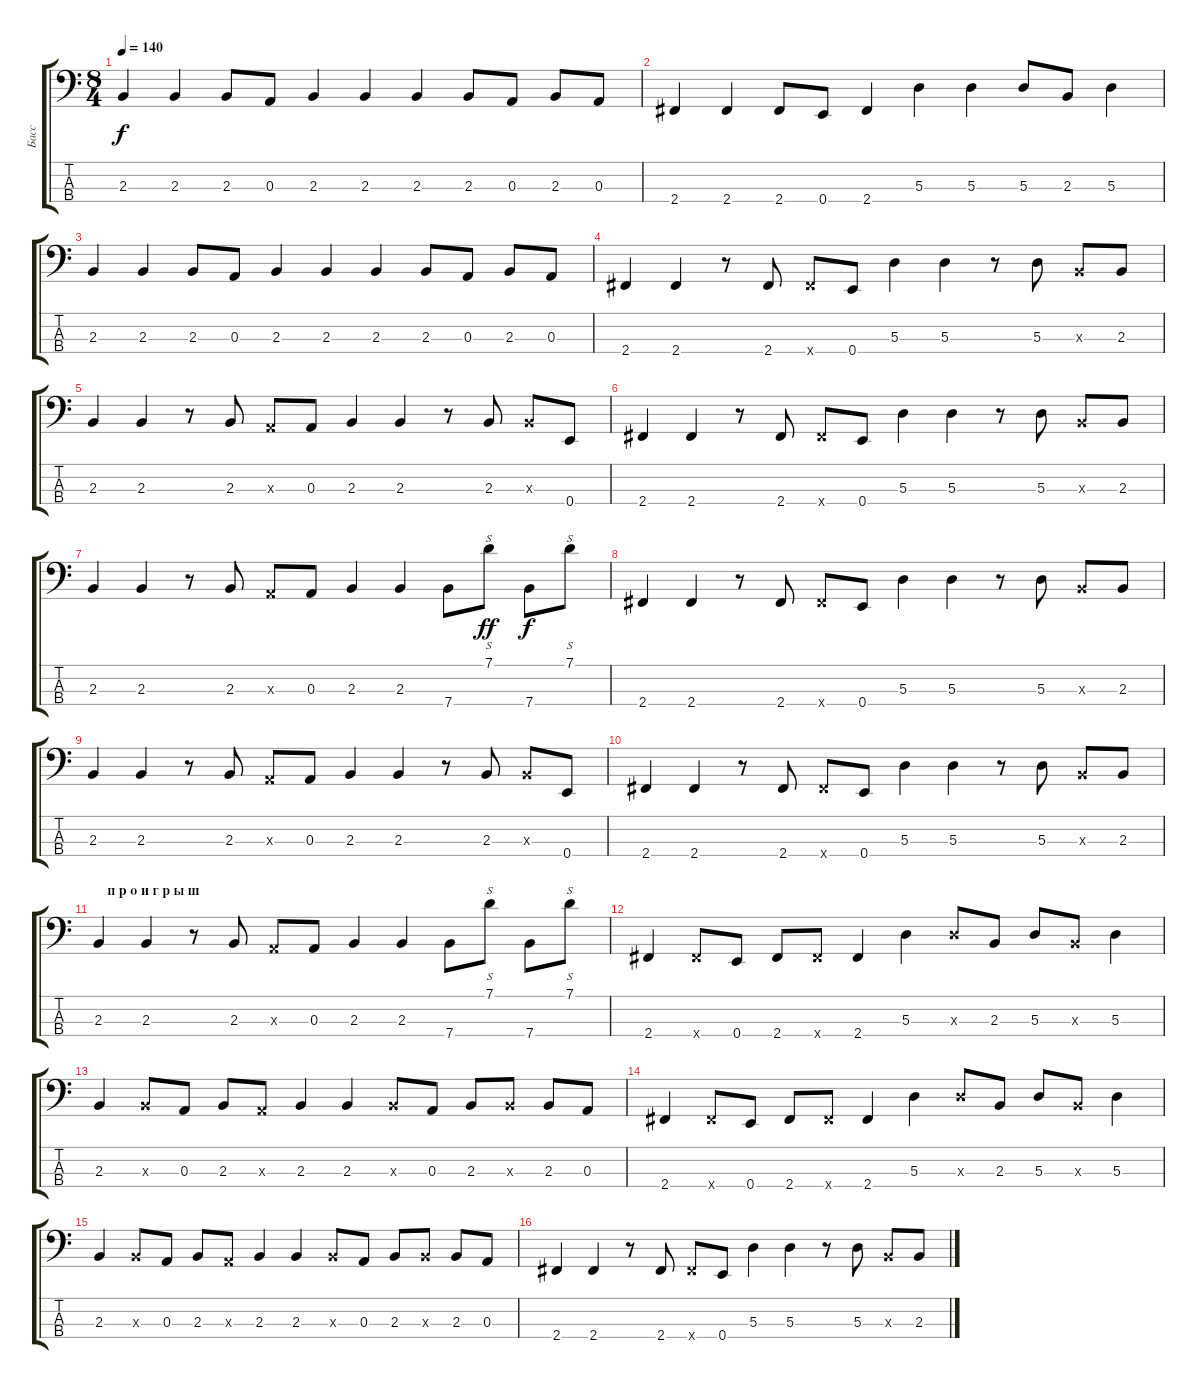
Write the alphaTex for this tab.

\track ("Басс" "Басс") {instrument electricbassfinger}
\staff {score tabs}
\tuning (G2 D2 A1 E1) {hide}
\ts (8 4)
\tempo 140
\clef f4
\ks c
2.3.4{dy f} 2.3.4 2.3.8 0.3.8 2.3.4 2.3.4 2.3.4 2.3.8 0.3.8 2.3.8 0.3.8 |
2.4.4 2.4.4 2.4.8 0.4.8 2.4.4 5.3.4 5.3.4 5.3.8 2.3.8 5.3.4 |
2.3.4 2.3.4 2.3.8 0.3.8 2.3.4 2.3.4 2.3.4 2.3.8 0.3.8 2.3.8 0.3.8 |
2.4.4 2.4.4 r.8 2.4.8 2.4{x}.8 0.4.8 5.3.4 5.3.4 r.8 5.3.8 2.3{x}.8 2.3.8 |
2.3.4 2.3.4 r.8 2.3.8 0.3{x}.8 0.3.8 2.3.4 2.3.4 r.8 2.3.8 2.3{x}.8 0.4.8 |
2.4.4 2.4.4 r.8 2.4.8 2.4{x}.8 0.4.8 5.3.4 5.3.4 r.8 5.3.8 2.3{x}.8 2.3.8 |
2.3.4 2.3.4 r.8 2.3.8 0.3{x}.8 0.3.8 2.3.4 2.3.4 7.4.8 7.1.8{s dy ff} 7.4.8{dy f} 7.1.8{s} |
2.4.4 2.4.4 r.8 2.4.8 2.4{x}.8 0.4.8 5.3.4 5.3.4 r.8 5.3.8 2.3{x}.8 2.3.8 |
2.3.4 2.3.4 r.8 2.3.8 0.3{x}.8 0.3.8 2.3.4 2.3.4 r.8 2.3.8 2.3{x}.8 0.4.8 |
2.4.4 2.4.4 r.8 2.4.8 2.4{x}.8 0.4.8 5.3.4 5.3.4 r.8 5.3.8 2.3{x}.8 2.3.8 |
\section ("" "    п р о и г р ы ш")
2.3.4 2.3.4 r.8 2.3.8 0.3{x}.8 0.3.8 2.3.4 2.3.4 7.4.8 7.1.8{s} 7.4.8 7.1.8{s} |
2.4.4 2.4{x}.8 0.4.8 2.4.8 2.4{x}.8 2.4.4 5.3.4 5.3{x}.8 2.3.8 5.3.8 2.3{x}.8 5.3.4 |
2.3.4 2.3{x}.8 0.3.8 2.3.8 0.3{x}.8 2.3.4 2.3.4 2.3{x}.8 0.3.8 2.3.8 2.3{x}.8 2.3.8 0.3.8 |
2.4.4 2.4{x}.8 0.4.8 2.4.8 2.4{x}.8 2.4.4 5.3.4 5.3{x}.8 2.3.8 5.3.8 2.3{x}.8 5.3.4 |
2.3.4 2.3{x}.8 0.3.8 2.3.8 0.3{x}.8 2.3.4 2.3.4 2.3{x}.8 0.3.8 2.3.8 2.3{x}.8 2.3.8 0.3.8 |
2.4.4 2.4.4 r.8 2.4.8 2.4{x}.8 0.4.8 5.3.4 5.3.4 r.8 5.3.8 2.3{x}.8 2.3.8
